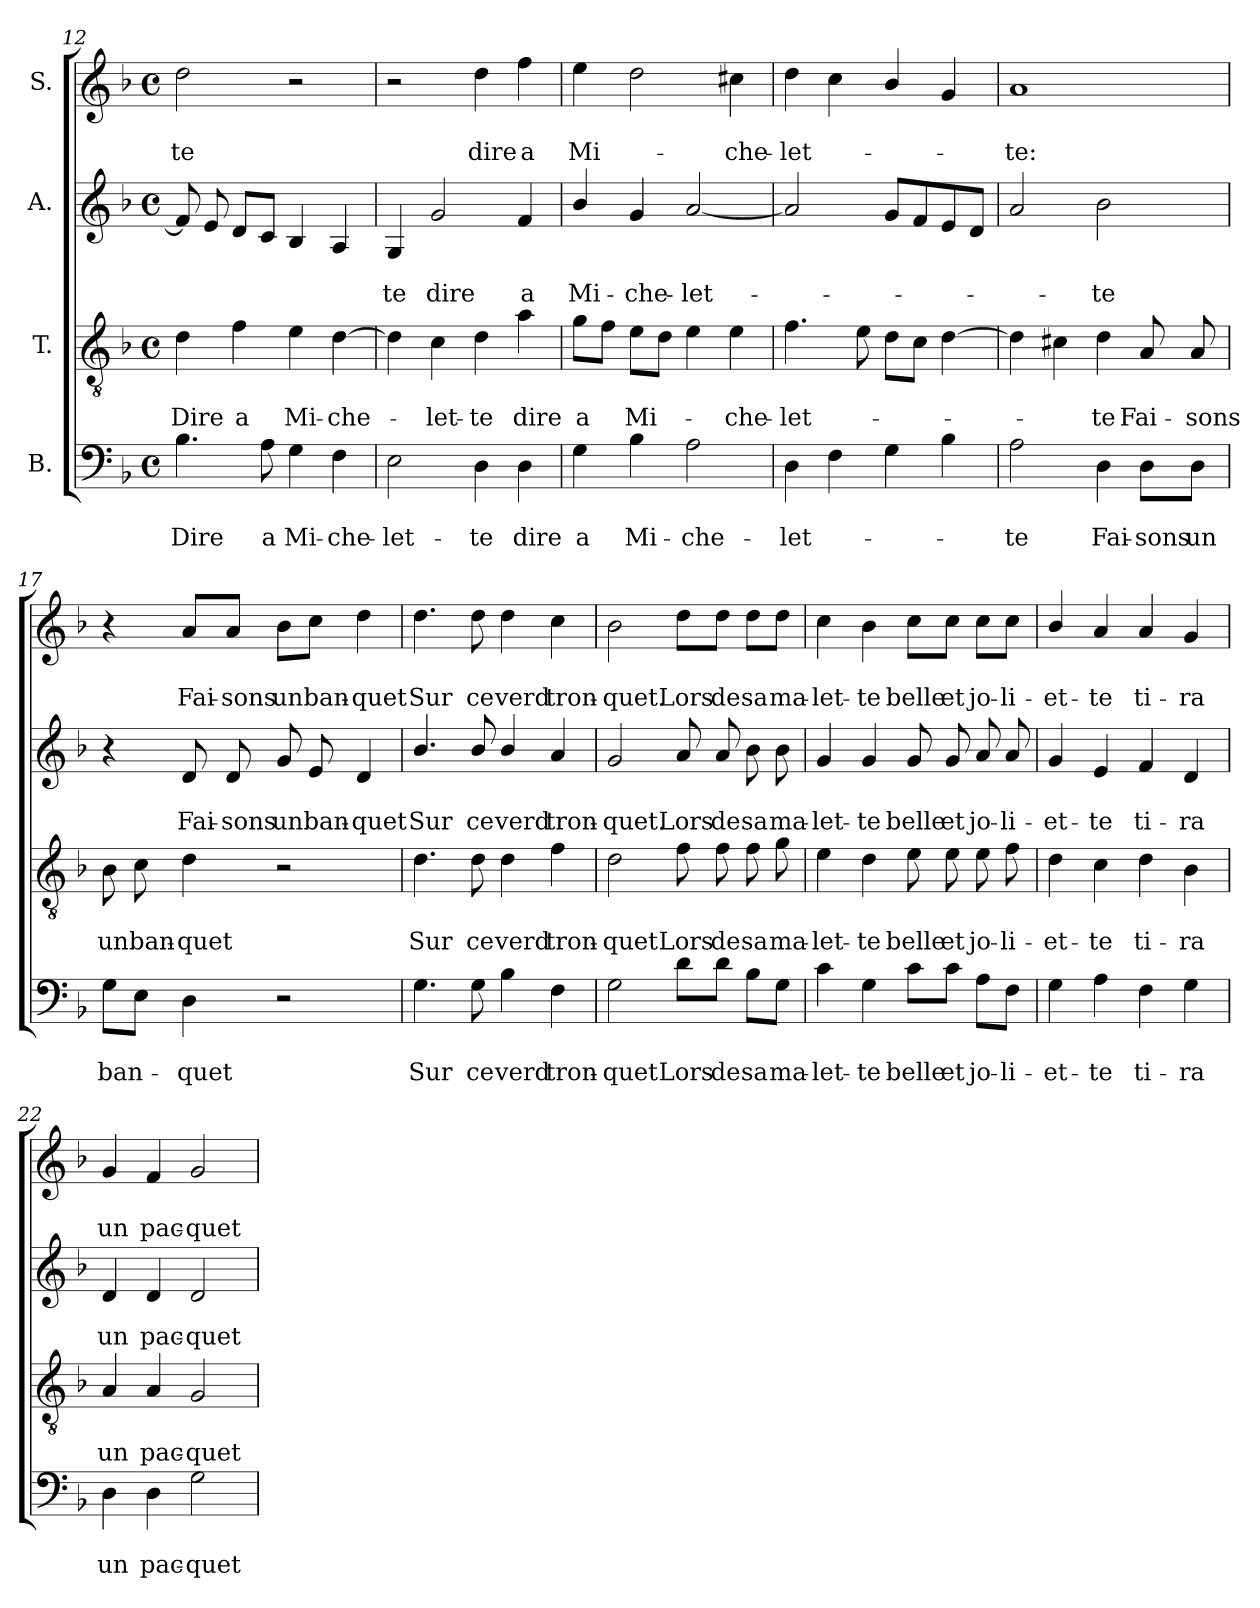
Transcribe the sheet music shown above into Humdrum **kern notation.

**kern	**text	**text	**kern	**text	**text	**kern	**text	**text	**kern	**text	**text
*part4	*part4	*part4	*part3	*part3	*part3	*part2	*part2	*part2	*part1	*part1	*part1
*staff4	*staff4	*staff4	*staff3	*staff3	*staff3	*staff2	*staff2	*staff2	*staff1	*staff1	*staff1
*I"B.	*	*	*I"T.	*	*	*I"A.	*	*	*I"S.	*	*
*clefF4	*	*	*clefGv2	*	*	*clefG2	*	*	*clefG2	*	*
*k[b-]	*	*	*k[b-]	*	*	*k[b-]	*	*	*k[b-]	*	*
*F:	*	*	*F:	*	*	*F:	*	*	*F:	*	*
*M4/4	*	*	*M4/4	*	*	*M4/4	*	*	*M4/4	*	*
*met(c)	*	*	*met(c)	*	*	*met(c)	*	*	*met(c)	*	*
=12	=12	=12	=12	=12	=12	=12	=12	=12	=12	=12	=12
4.B-\	.	Dire	4d\	.	Dire	8f/]	.	.	2dd\	.	-te
.	.	.	.	.	.	8e/	.	.	.	.	.
.	.	.	4f\	.	a	8d/L	.	.	.	.	.
8A\	.	a	.	.	.	8c/J	.	.	.	.	.
4G\	.	Mi-	4e\	.	Mi-	4B-/	.	.	2r	.	.
4F\	.	-che-	[4d\	.	-che-	4A/	.	.	.	.	.
=13	=13	=13	=13	=13	=13	=13	=13	=13	=13	=13	=13
2E\	.	-let-	4d\]	.	.	4G/	.	-te	2r	.	.
.	.	.	4c\	.	-let-	2g/	.	dire	.	.	.
4D\	.	-te	4d\	.	-te	.	.	.	4dd\	.	dire
4D\	.	dire	4a\	.	dire	4f/	.	a	4ff\	.	a
!!LO:PB:g=z
=14	=14	=14	=14	=14	=14	=14	=14	=14	=14	=14	=14
4G\	.	a	8g\L	.	a	4b-/	.	Mi-	4ee\	.	Mi-
.	.	.	8f\J	.	.	.	.	.	.	.	.
4B-\	.	Mi-	8e\L	.	Mi-	4g/	.	-che-	2dd\	.	.
.	.	.	8d\J	.	.	.	.	.	.	.	.
2A\	.	-che-	4e\	.	.	[2a/	.	-let-	.	.	.
.	.	.	4e\	.	-che-	.	.	.	4cc#X\	.	-che-
=15	=15	=15	=15	=15	=15	=15	=15	=15	=15	=15	=15
4D\	.	-let-	4.f\	.	-let-	2a/]	.	.	4dd\	.	-let-
4F\	.	.	.	.	.	.	.	.	4cc\	.	.
.	.	.	8e\	.	.	.	.	.	.	.	.
4G\	.	.	8d\L	.	.	8g/L	.	.	4b-/	.	.
.	.	.	8c\J	.	.	8f/	.	.	.	.	.
4B-\	.	.	[4d\	.	.	8e/	.	.	4g/	.	.
.	.	.	.	.	.	8d/J	.	.	.	.	.
=16	=16	=16	=16	=16	=16	=16	=16	=16	=16	=16	=16
2A\	.	-te	4d\]	.	.	2a/	.	.	1a	.	-te:
.	.	.	4c#X\	.	.	.	.	.	.	.	.
4D\	.	Fai-	4d\	.	-te	2b-\	.	-te	.	.	.
8D\L	.	-sons	8A/	.	Fai-	.	.	.	.	.	.
8D\J	.	un	8A/	.	-sons	.	.	.	.	.	.
=17	=17	=17	=17	=17	=17	=17	=17	=17	=17	=17	=17
8G\L	.	ban-	8B-\	.	un	4r	.	.	4r	.	.
8E\J	.	.	8c\	.	ban-	.	.	.	.	.	.
4D\	.	-quet	4d\	.	-quet	8d/	.	Fai-	8a/L	.	Fai-
.	.	.	.	.	.	8d/	.	-sons	8a/J	.	-sons
2r	.	.	2r	.	.	8g/	.	un	8b-\L	.	un
.	.	.	.	.	.	8e/	.	ban-	8cc\J	.	ban-
.	.	.	.	.	.	4d/	.	-quet	4dd\	.	-quet
!!LO:LB:g=z
=18	=18	=18	=18	=18	=18	=18	=18	=18	=18	=18	=18
4.G\	.	Sur	4.d\	.	Sur	4.b-/	.	Sur	4.dd\	.	Sur
8G\	.	ce	8d\	.	ce	8b-/	.	ce	8dd\	.	ce
4B-\	.	verd	4d\	.	verd	4b-/	.	verd	4dd\	.	verd
4F\	.	tron-	4f\	.	tron-	4a/	.	tron-	4cc\	.	tron-
=19	=19	=19	=19	=19	=19	=19	=19	=19	=19	=19	=19
2G\	.	-quet	2d\	.	-quet	2g/	.	-quet.	2b-\	.	-quet.
8d\L	.	Lors	8f\	.	Lors	8a/	.	Lors	8dd\L	.	Lors
8d\J	.	de	8f\	.	de	8a/	.	de	8dd\J	.	de
8B-\L	.	sa	8f\	.	sa	8b-\	.	sa	8dd\L	.	sa
8G\J	.	ma-	8g\	.	ma-	8b-\	.	ma-	8dd\J	.	ma-
=20	=20	=20	=20	=20	=20	=20	=20	=20	=20	=20	=20
4c\	.	-let-	4e\	.	-let-	4g/	.	-let-	4cc\	.	-let-
4G\	.	-te	4d\	.	-te	4g/	.	-te	4b-\	.	-te
8c\L	.	belle	8e\	.	belle	8g/	.	belle	8cc\L	.	belle
8c\J	.	et	8e\	.	et	8g/	.	et	8cc\J	.	et
8A\L	.	jo-	8e\	.	jo-	8a/	.	jo-	8cc\L	.	jo-
8F\J	.	-li-	8f\	.	-li-	8a/	.	-li-	8cc\J	.	-li-
=21	=21	=21	=21	=21	=21	=21	=21	=21	=21	=21	=21
4G\	.	-et-	4d\	.	-et-	4g/	.	-et-	4b-/	.	-et-
4A\	.	-te	4c\	.	-te	4e/	.	-te	4a/	.	-te
4F\	.	ti-	4d\	.	ti-	4f/	.	ti-	4a/	.	ti-
4G\	.	-ra	4B-\	.	-ra	4d/	.	-ra	4g/	.	-ra
!!LO:LB:g=z
=22	=22	=22	=22	=22	=22	=22	=22	=22	=22	=22	=22
4D\	.	un	4A/	.	un	4d/	.	un	4g/	.	un
4D\	.	pac-	4A/	.	pac-	4d/	.	pac-	4f/	.	pac-
2G\	.	-quet	2G/	.	-quet	2d/	.	-quet	2g/	.	-quet
=	=	=	=	=	=	=	=	=	=	=	=
*-	*-	*-	*-	*-	*-	*-	*-	*-	*-	*-	*-
